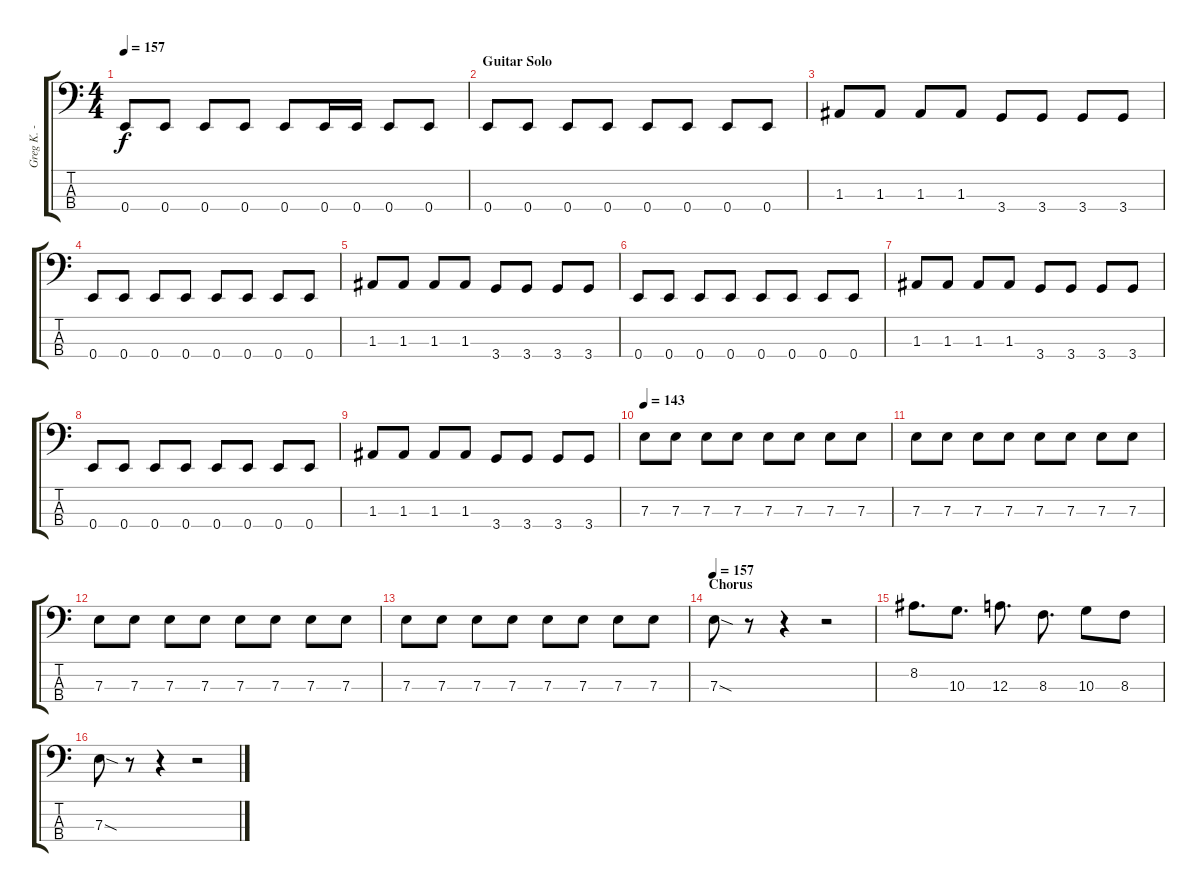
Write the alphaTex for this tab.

\track ("Greg K. - Bass" "Greg K. - ") {instrument electricbasspick}
\staff {score tabs}
\tuning (G2 D2 A1 E1) {hide}
\ts (4 4)
\tempo 157
\clef f4
\ks c
0.4.8{dy f} 0.4.8 0.4.8 0.4.8 0.4.8 0.4.16 0.4.16 0.4.8 0.4.8 |
\section ("" "Guitar Solo")
0.4.8 0.4.8 0.4.8 0.4.8 0.4.8 0.4.8 0.4.8 0.4.8 |
1.3.8 1.3.8 1.3.8 1.3.8 3.4.8 3.4.8 3.4.8 3.4.8 |
0.4.8 0.4.8 0.4.8 0.4.8 0.4.8 0.4.8 0.4.8 0.4.8 |
1.3.8 1.3.8 1.3.8 1.3.8 3.4.8 3.4.8 3.4.8 3.4.8 |
0.4.8 0.4.8 0.4.8 0.4.8 0.4.8 0.4.8 0.4.8 0.4.8 |
1.3.8 1.3.8 1.3.8 1.3.8 3.4.8 3.4.8 3.4.8 3.4.8 |
0.4.8 0.4.8 0.4.8 0.4.8 0.4.8 0.4.8 0.4.8 0.4.8 |
1.3.8 1.3.8 1.3.8 1.3.8 3.4.8 3.4.8 3.4.8 3.4.8 |
\tempo 143
7.3.8 7.3.8 7.3.8 7.3.8 7.3.8 7.3.8 7.3.8 7.3.8 |
7.3.8 7.3.8 7.3.8 7.3.8 7.3.8 7.3.8 7.3.8 7.3.8 |
7.3.8 7.3.8 7.3.8 7.3.8 7.3.8 7.3.8 7.3.8 7.3.8 |
7.3.8 7.3.8 7.3.8 7.3.8 7.3.8 7.3.8 7.3.8 7.3.8 |
\section ("" "Chorus")
\tempo 157
7.3{sod}.8 r.8 r.4 r.2 |
8.2.8{d} 10.3.8{d} 12.3.8{d} 8.3.8{d} 10.3.8 8.3.8 |
7.3{sod}.8 r.8 r.4 r.2
